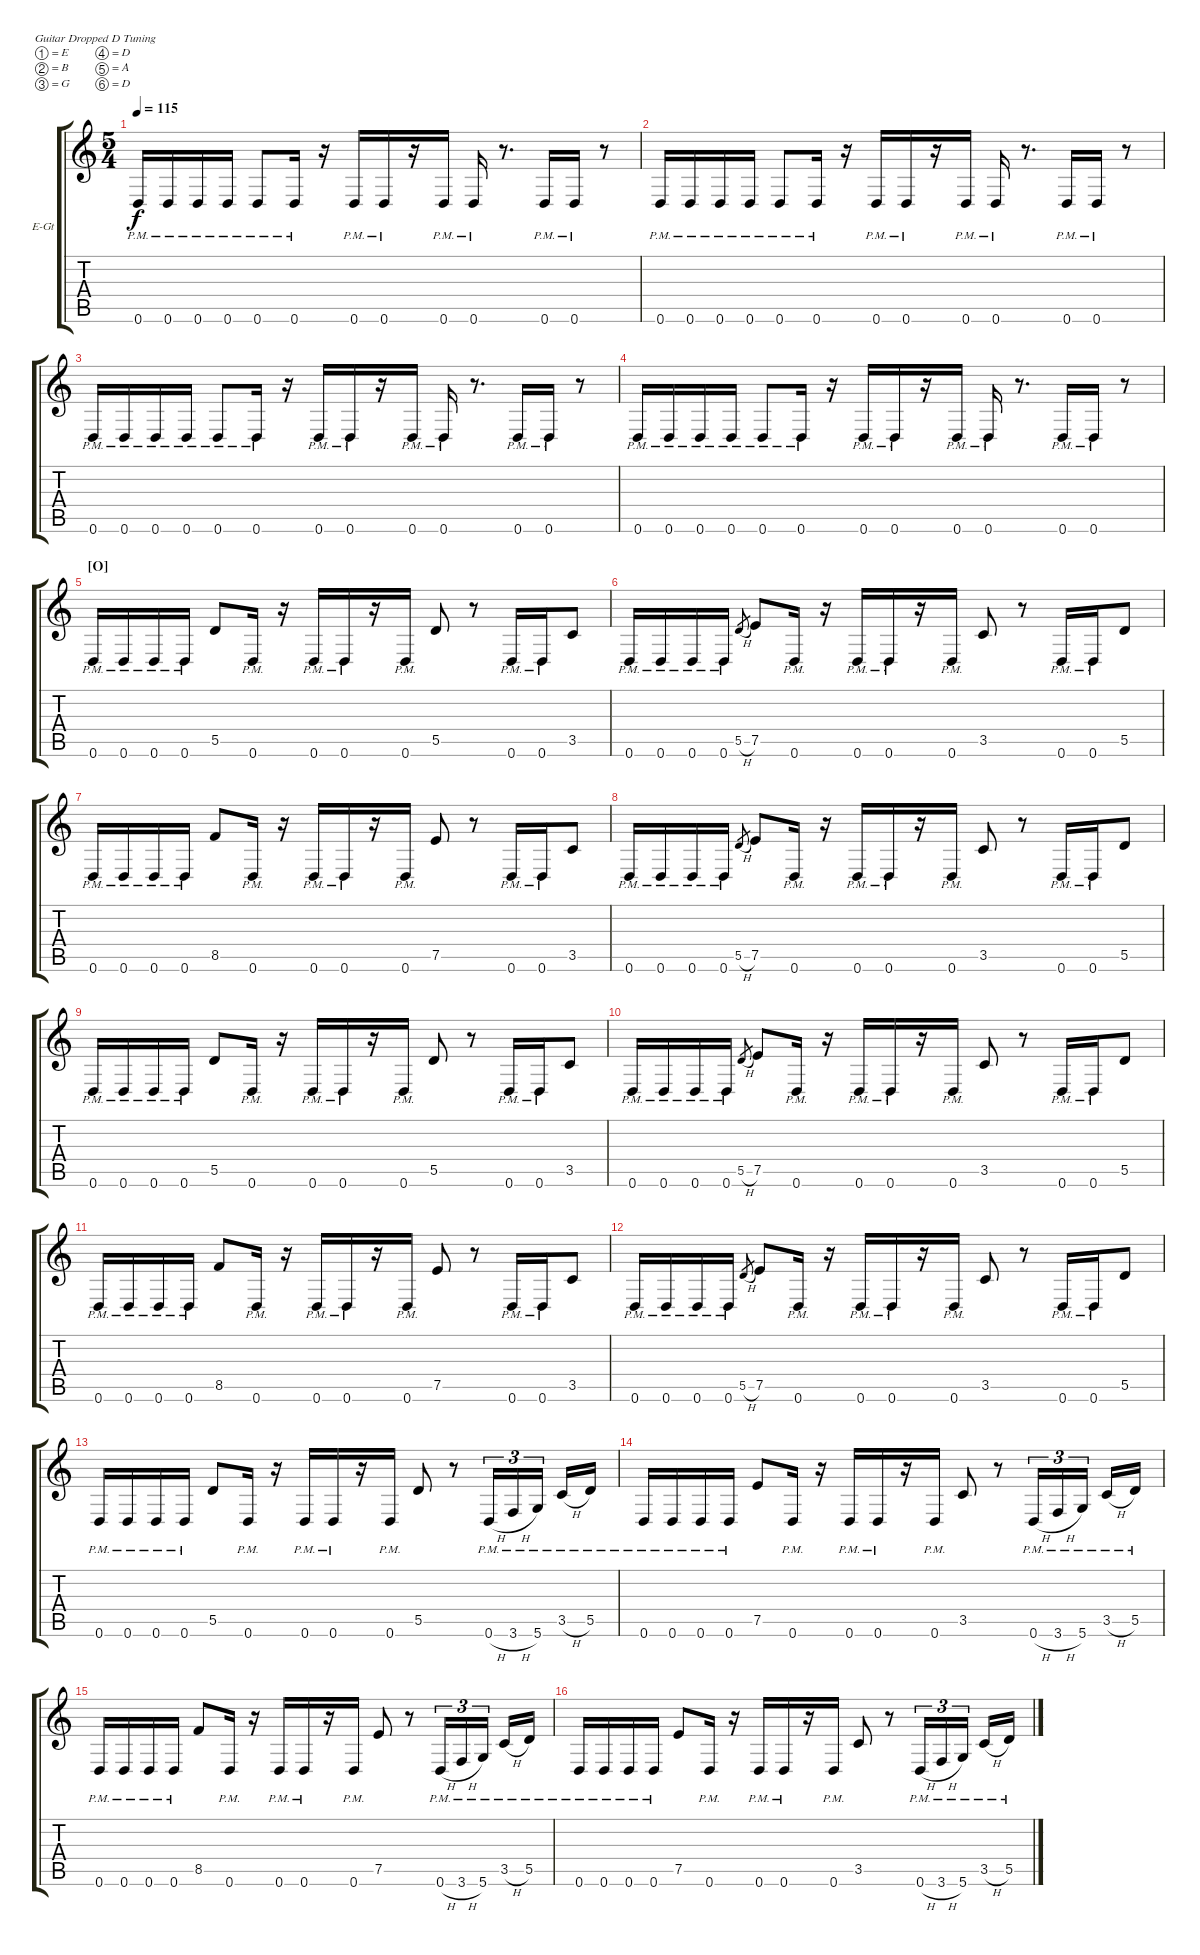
\defaultSystemsLayout 4
\bracketExtendMode groupsimilarinstruments
\firstSystemTrackNameOrientation horizontal
\otherSystemsTrackNameOrientation horizontal
\track ("Electric Guitar" "E-Gt") {instrument overdrivenguitar}
\staff {score tabs}
\tuning (E4 B3 G3 D3 A2 D2)
\ts (5 4)
\tempo 115
\clef g2
\ks c
0.6{pm}.16{dy f} 0.6{pm}.16 0.6{pm}.16 0.6{pm}.16 0.6{pm}.8 0.6{pm}.16 r.16 0.6{pm}.16 0.6{pm}.16 r.16 0.6{pm}.16 0.6{pm}.16 r.8{d} 0.6{pm}.16 0.6{pm}.16 r.8 |
0.6{pm}.16 0.6{pm}.16 0.6{pm}.16 0.6{pm}.16 0.6{pm}.8 0.6{pm}.16 r.16 0.6{pm}.16 0.6{pm}.16 r.16 0.6{pm}.16 0.6{pm}.16 r.8{d} 0.6{pm}.16 0.6{pm}.16 r.8 |
0.6{pm}.16 0.6{pm}.16 0.6{pm}.16 0.6{pm}.16 0.6{pm}.8 0.6{pm}.16 r.16 0.6{pm}.16 0.6{pm}.16 r.16 0.6{pm}.16 0.6{pm}.16 r.8{d} 0.6{pm}.16 0.6{pm}.16 r.8 |
0.6{pm}.16 0.6{pm}.16 0.6{pm}.16 0.6{pm}.16 0.6{pm}.8 0.6{pm}.16 r.16 0.6{pm}.16 0.6{pm}.16 r.16 0.6{pm}.16 0.6{pm}.16 r.8{d} 0.6{pm}.16 0.6{pm}.16 r.8 |
\section ("O" "")
0.6{pm}.16 0.6{pm}.16 0.6{pm}.16 0.6{pm}.16 5.5.8 0.6{pm}.16 r.16 0.6{pm}.16 0.6{pm}.16 r.16 0.6{pm}.16 5.5.8 r.8 0.6{pm}.16 0.6{pm}.16 3.5.8 |
0.6{pm}.16 0.6{pm}.16 0.6{pm}.16 0.6{pm}.16 5.5{h}.8{gr} 7.5.8 0.6{pm}.16 r.16 0.6{pm}.16 0.6{pm}.16 r.16 0.6{pm}.16 3.5.8 r.8 0.6{pm}.16 0.6{pm}.16 5.5.8 |
0.6{pm}.16 0.6{pm}.16 0.6{pm}.16 0.6{pm}.16 8.5.8 0.6{pm}.16 r.16 0.6{pm}.16 0.6{pm}.16 r.16 0.6{pm}.16 7.5.8 r.8 0.6{pm}.16 0.6{pm}.16 3.5.8 |
0.6{pm}.16 0.6{pm}.16 0.6{pm}.16 0.6{pm}.16 5.5{h}.8{gr} 7.5.8 0.6{pm}.16 r.16 0.6{pm}.16 0.6{pm}.16 r.16 0.6{pm}.16 3.5.8 r.8 0.6{pm}.16 0.6{pm}.16 5.5.8 |
0.6{pm}.16 0.6{pm}.16 0.6{pm}.16 0.6{pm}.16 5.5.8 0.6{pm}.16 r.16 0.6{pm}.16 0.6{pm}.16 r.16 0.6{pm}.16 5.5.8 r.8 0.6{pm}.16 0.6{pm}.16 3.5.8 |
0.6{pm}.16 0.6{pm}.16 0.6{pm}.16 0.6{pm}.16 5.5{h}.8{gr} 7.5.8 0.6{pm}.16 r.16 0.6{pm}.16 0.6{pm}.16 r.16 0.6{pm}.16 3.5.8 r.8 0.6{pm}.16 0.6{pm}.16 5.5.8 |
0.6{pm}.16 0.6{pm}.16 0.6{pm}.16 0.6{pm}.16 8.5.8 0.6{pm}.16 r.16 0.6{pm}.16 0.6{pm}.16 r.16 0.6{pm}.16 7.5.8 r.8 0.6{pm}.16 0.6{pm}.16 3.5.8 |
0.6{pm}.16 0.6{pm}.16 0.6{pm}.16 0.6{pm}.16 5.5{h}.8{gr} 7.5.8 0.6{pm}.16 r.16 0.6{pm}.16 0.6{pm}.16 r.16 0.6{pm}.16 3.5.8 r.8 0.6{pm}.16 0.6{pm}.16 5.5.8 |
0.6{pm}.16 0.6{pm}.16 0.6{pm}.16 0.6{pm}.16 5.5.8 0.6{pm}.16 r.16 0.6{pm}.16 0.6{pm}.16 r.16 0.6{pm}.16 5.5.8 r.8 0.6{h pm}.16{tu (3 2)} 3.6{h pm}.16{tu (3 2)} 5.6{pm}.16{tu (3 2)} 3.5{h pm}.16 5.5{pm}.16 |
0.6{pm}.16 0.6{pm}.16 0.6{pm}.16 0.6{pm}.16 7.5.8 0.6{pm}.16 r.16 0.6{pm}.16 0.6{pm}.16 r.16 0.6{pm}.16 3.5.8 r.8 0.6{h pm}.16{tu (3 2)} 3.6{h pm}.16{tu (3 2)} 5.6{pm}.16{tu (3 2)} 3.5{h pm}.16 5.5{pm}.16 |
0.6{pm}.16 0.6{pm}.16 0.6{pm}.16 0.6{pm}.16 8.5.8 0.6{pm}.16 r.16 0.6{pm}.16 0.6{pm}.16 r.16 0.6{pm}.16 7.5.8 r.8 0.6{h pm}.16{tu (3 2)} 3.6{h pm}.16{tu (3 2)} 5.6{pm}.16{tu (3 2)} 3.5{h pm}.16 5.5{pm}.16 |
0.6{pm}.16 0.6{pm}.16 0.6{pm}.16 0.6{pm}.16 7.5.8 0.6{pm}.16 r.16 0.6{pm}.16 0.6{pm}.16 r.16 0.6{pm}.16 3.5.8 r.8 0.6{h pm}.16{tu (3 2)} 3.6{h pm}.16{tu (3 2)} 5.6{pm}.16{tu (3 2)} 3.5{h pm}.16 5.5{pm}.16
